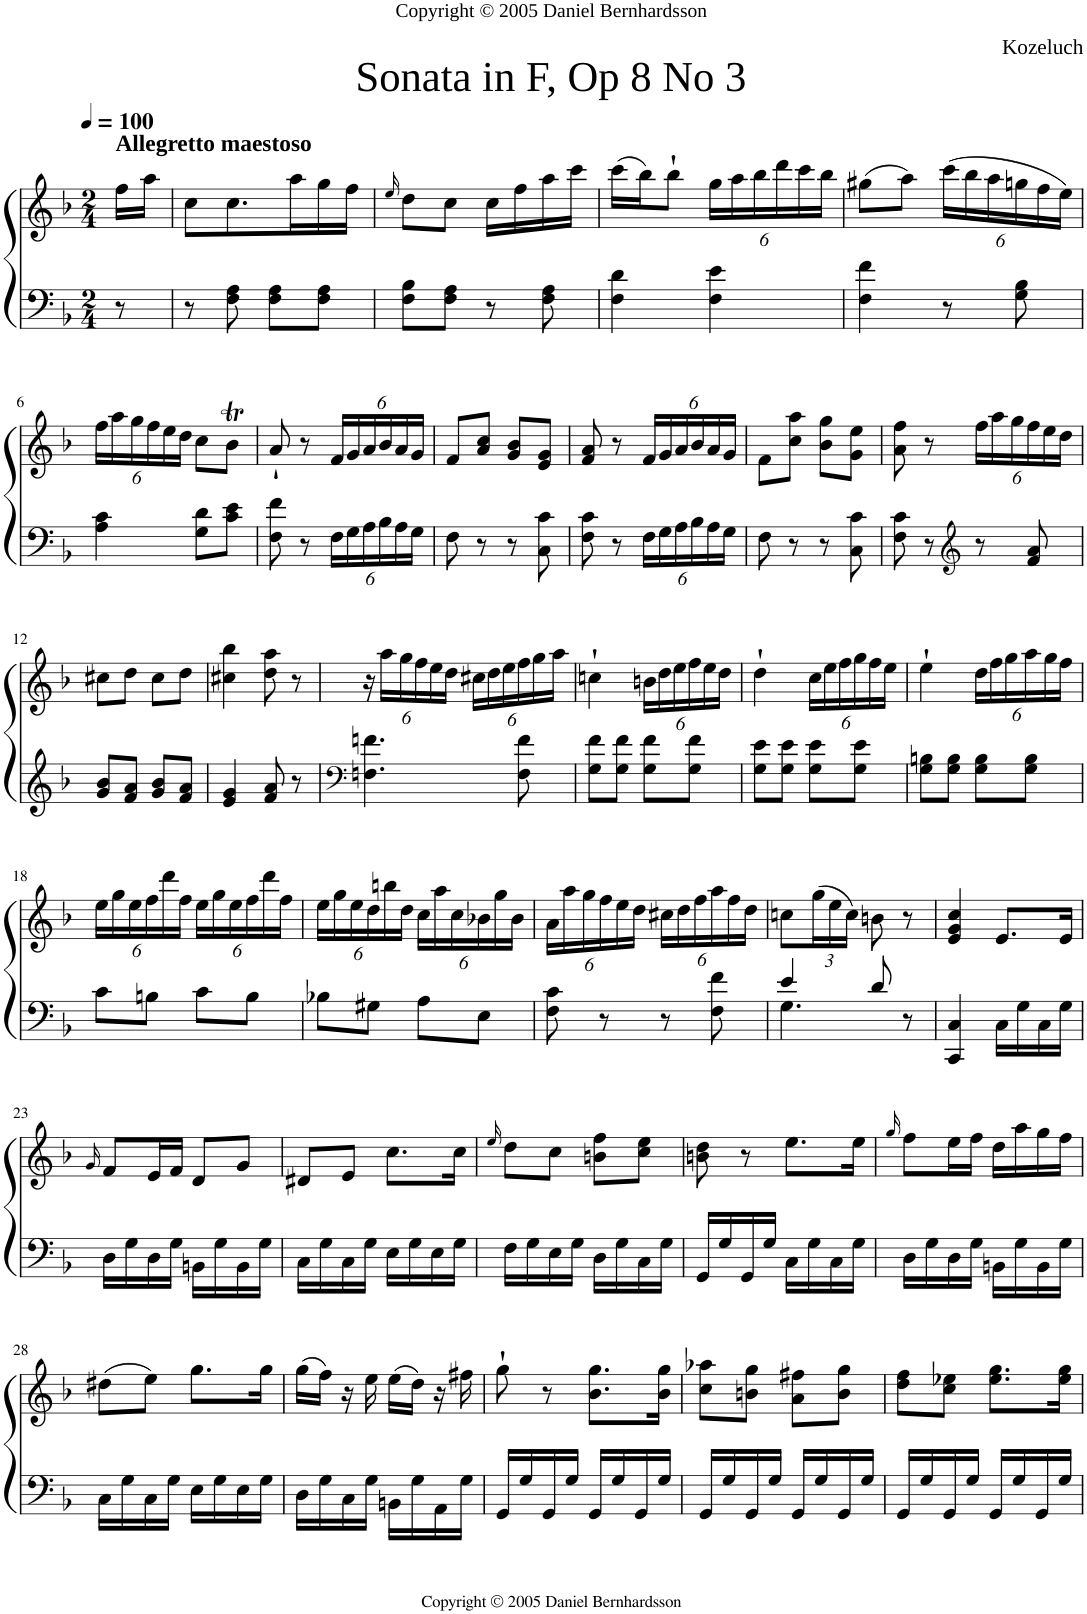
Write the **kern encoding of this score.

**kern	**kern
*part1	*part1
*staff2	*staff1
*I"Piano	*
*I'Pno.	*
*clefF4	*clefG2
*k[b-]	*k[b-]
*F:	*F:
*M2/4	*M2/4
*MM100	*MM100
=1	=1
!	!LO:TX:a:B:t=Allegretto maestoso
8r	16ff\LL
.	16aa\JJ
=2	=2
8r	8cc\L
8F\ 8A\	8.cc\
8F\ 8A\L	.
.	16aa\L
8F\ 8A\J	16gg\
.	16ff\JJ
=3	=3
.	16qee/
8F\ 8B-\L	8dd\L
8F\ 8A\J	8cc\J
8r	16cc\LL
.	16ff\
8F\ 8A\	16aa\
.	16ccc\JJ
=4	=4
4F\ 4d\	(16ccc\LL
.	16bb-\J)
.	8bb-`\J
*	*Xbrackettup
4F\ 4e\	24gg\LL
.	24aa\
.	24bb-\
.	24ddd\
.	24ccc\
.	24bb-\JJ
=5	=5
4F\ 4f\	(8gg#X\L
.	8aa\J)
8r	(24ccc\LL
.	24bb-\
.	24aa\
8G\ 8B-\	24ggn\
.	24ff\
.	24ee\JJ)
!!LO:LB:g=z
=6	=6
4A\ 4c\	24ff\LL
.	24aa\
.	24gg\
.	24ff\
.	24ee\
.	24dd\JJ
8G\ 8d\L	8cc\L
8c\ 8e\J	8b-T\J
=7	=7
8F\ 8f\	8a`/
8r	8r
*Xbrackettup	*
24F\LL	24f/LL
24G\	24g/
24A\	24a/
24B-\	24b-/
24A\	24a/
24G\JJ	24g/JJ
=8	=8
8F\	8f/L
8r	8a/ 8cc/J
8r	8g/ 8b-/L
8C\ 8c\	8e/ 8g/J
=9	=9
8F\ 8c\	8f/ 8a/
8r	8r
24F\LL	24f/LL
24G\	24g/
24A\	24a/
24B-\	24b-/
24A\	24a/
24G\JJ	24g/JJ
=10	=10
8F\	8f\L
8r	8cc\ 8aa\J
8r	8b-\ 8gg\L
8C\ 8c\	8g\ 8ee\J
=11	=11
8F\ 8c\	8a\ 8ff\
8r	8r
*clefG2	*
8r	24ff\LL
.	24aa\
.	24gg\
8f/ 8a/	24ff\
.	24ee\
.	24dd\JJ
!!LO:LB:g=z
=12	=12
8g/ 8b-/L	8cc#X\L
8f/ 8a/J	8dd\J
8g/ 8b-/L	8cc#\L
8f/ 8a/J	8dd\J
=13	=13
4e/ 4g/	4cc#X\ 4bb-\
8f/ 8a/	8dd\ 8aa\
8r	8r
=14	=14
*clefF4	*
4.Fn\ 4.fn\	24r
.	24aa\LL
.	24gg\
.	24ff\
.	24ee\
.	24dd\JJ
.	24cc#X\LL
.	24dd\
.	24ee\
8F\ 8f\	24ff\
.	24gg\
.	24aa\JJ
=15	=15
8G\ 8f\L	4ccn`\
8G\ 8f\J	.
8G\ 8f\L	24bn\LL
.	24dd\
.	24ee\
8G\ 8f\J	24ff\
.	24ee\
.	24dd\JJ
=16	=16
8G\ 8e\L	4dd`\
8G\ 8e\J	.
8G\ 8e\L	24cc\LL
.	24ee\
.	24ff\
8G\ 8e\J	24gg\
.	24ff\
.	24ee\JJ
=17	=17
8G\ 8Bn\L	4ee`\
8G\ 8B\J	.
8G\ 8B\L	24dd\LL
.	24ff\
.	24gg\
8G\ 8B\J	24aa\
.	24gg\
.	24ff\JJ
!!LO:LB:g=z
=18	=18
8c\L	24ee\LL
.	24gg\
.	24ee\
8Bn\J	24ff\
.	24ddd\
.	24ff\JJ
8c\L	24ee\LL
.	24gg\
.	24ee\
8B\J	24ff\
.	24ddd\
.	24ff\JJ
=19	=19
8B-X\L	24ee\LL
.	24gg\
.	24ee\
8G#X\J	24dd\
.	24bbn\
.	24dd\JJ
8A\L	24cc\LL
.	24aa\
.	24cc\
8E\J	24b-X\
.	24gg\
.	24b-\JJ
=20	=20
8F\ 8c\	24a\LL
.	24aa\
.	24gg\
8r	24ff\
.	24ee\
.	24dd\JJ
8r	24cc#X\LL
.	24dd\
.	24ff\
8F\ 8f\	24aa\
.	24ff\
.	24dd\JJ
=21	=21
*^	*
4e/	4.G\	8ccn\L
.	.	(24gg\L
.	.	24ee\
.	.	24cc\JJ)
8d/	.	8bn\
8r	8ryy	8r
*v	*v	*
=22	=22
4CC/ 4C/	4e/ 4g/ 4cc/
16C\LL	8.e/L
16G\	.
16C\	.
16G\JJ	16e/Jk
!!LO:LB:g=z
=23	=23
.	16qg/
16D\LL	8f/L
16G\	.
16D\	16e/L
16G\JJ	16f/JJ
16BBn\LL	8d/L
16G\	.
16BB\	8g/J
16G\JJ	.
=24	=24
16C\LL	8d#X/L
16G\	.
16C\	8e/J
16G\JJ	.
16E\LL	8.cc\L
16G\	.
16E\	.
16G\JJ	16cc\Jk
=25	=25
.	16qee/
16F\LL	8dd\L
16G\	.
16E\	8cc\J
16G\JJ	.
16D\LL	8bn\ 8ff\L
16G\	.
16C\	8cc\ 8ee\J
16G\JJ	.
=26	=26
16GG/LL	8bn\ 8dd\
16G/	.
16GG/	8r
16G/JJ	.
16C\LL	8.ee\L
16G\	.
16C\	.
16G\JJ	16ee\Jk
=27	=27
.	16qgg/
16D\LL	8ff\L
16G\	.
16D\	16ee\L
16G\JJ	16ff\JJ
16BBn\LL	16dd\LL
16G\	16aa\
16BB\	16gg\
16G\JJ	16ff\JJ
!!LO:LB:g=z
=28	=28
16C\LL	(8dd#X\L
16G\	.
16C\	8ee\J)
16G\JJ	.
16E\LL	8.gg\L
16G\	.
16E\	.
16G\JJ	16gg\Jk
=29	=29
16D\LL	(16gg\LL
16G\	16ff\JJ)
16C\	16r
16G\JJ	16ee\
16BBn\LL	(16ee\LL
16G\	16dd\JJ)
16AA\	16r
16G\JJ	16ff#X\
=30	=30
16GG/LL	8gg`\
16G/	.
16GG/	8r
16G/JJ	.
16GG/LL	8.b-\ 8.gg\L
16G/	.
16GG/	.
16G/JJ	16b-\ 16gg\Jk
=31	=31
16GG/LL	8cc\ 8aa-X\L
16G/	.
16GG/	8bn\ 8gg\J
16G/JJ	.
16GG/LL	8a\ 8ff#X\L
16G/	.
16GG/	8b\ 8gg\J
16G/JJ	.
=32	=32
16GG/LL	8dd\ 8ff\L
16G/	.
16GG/	8cc\ 8ee-X\J
16G/JJ	.
16GG/LL	8.ee-\ 8.gg\L
16G/	.
16GG/	.
16G/JJ	16ee-\ 16gg\Jk
=	=
*-	*-
